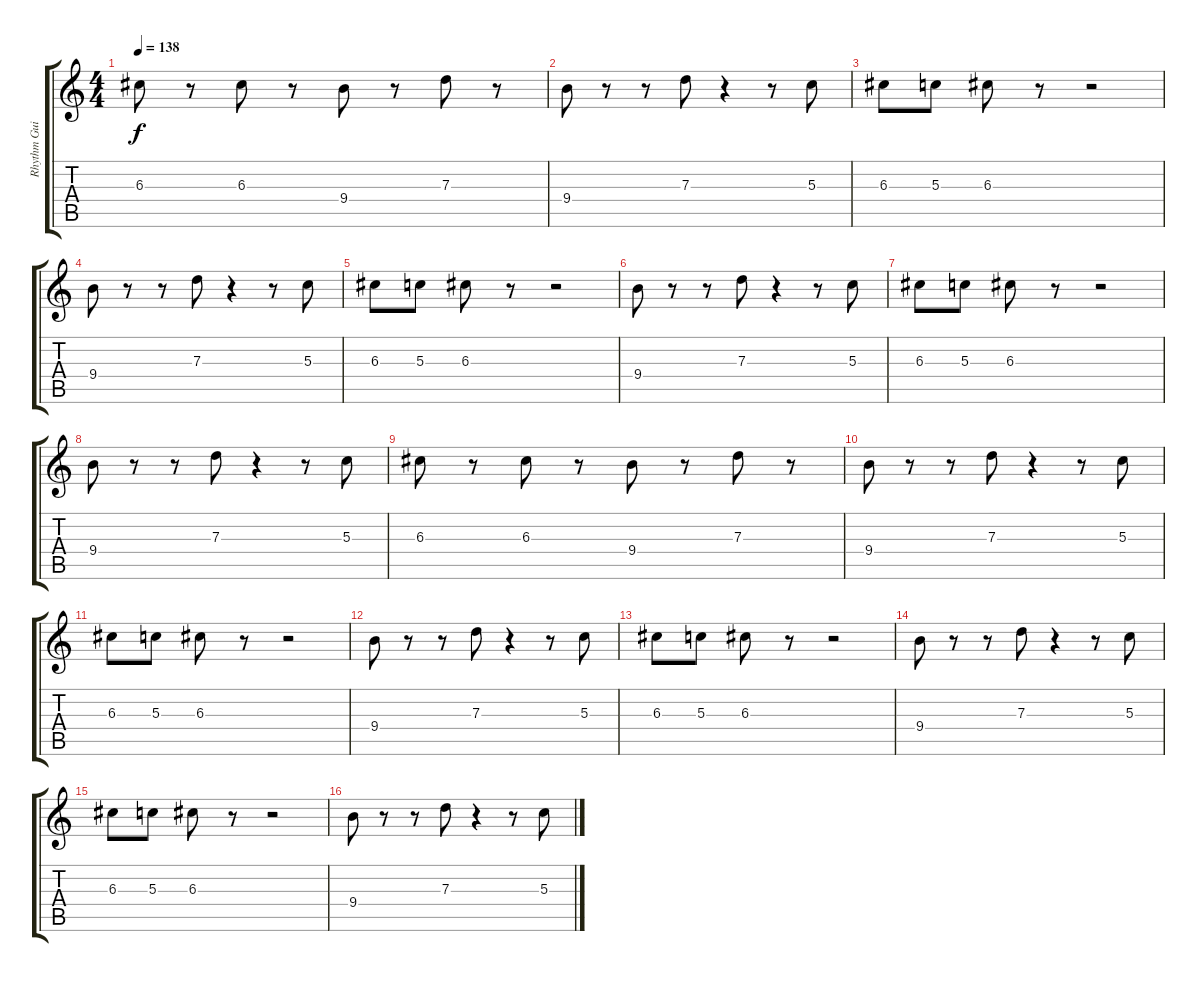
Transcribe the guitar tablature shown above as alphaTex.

\track ("Rhythm Guitar" "Rhythm Gui") {instrument electricguitarjazz}
\staff {score tabs}
\tuning (E4 B3 G3 D3 A2 E2) {hide}
\ts (4 4)
\tempo 138
\clef g2
\ks c
6.3.8{dy f} r.8 6.3.8 r.8 9.4.8 r.8 7.3.8 r.8 |
9.4.8 r.8 r.8 7.3.8 r.4 r.8 5.3.8 |
6.3.8 5.3.8 6.3.8 r.8 r.2 |
9.4.8 r.8 r.8 7.3.8 r.4 r.8 5.3.8 |
6.3.8 5.3.8 6.3.8 r.8 r.2 |
9.4.8 r.8 r.8 7.3.8 r.4 r.8 5.3.8 |
6.3.8 5.3.8 6.3.8 r.8 r.2 |
9.4.8 r.8 r.8 7.3.8 r.4 r.8 5.3.8 |
6.3.8 r.8 6.3.8 r.8 9.4.8 r.8 7.3.8 r.8 |
9.4.8 r.8 r.8 7.3.8 r.4 r.8 5.3.8 |
6.3.8 5.3.8 6.3.8 r.8 r.2 |
9.4.8 r.8 r.8 7.3.8 r.4 r.8 5.3.8 |
6.3.8 5.3.8 6.3.8 r.8 r.2 |
9.4.8 r.8 r.8 7.3.8 r.4 r.8 5.3.8 |
6.3.8 5.3.8 6.3.8 r.8 r.2 |
9.4.8 r.8 r.8 7.3.8 r.4 r.8 5.3.8
